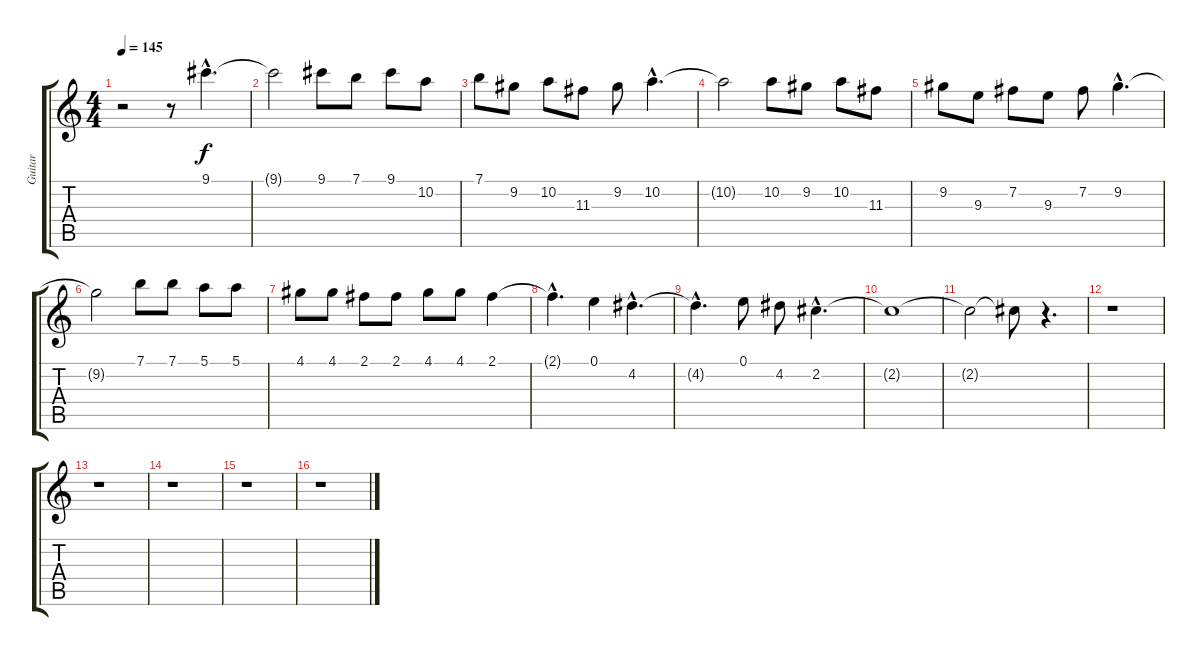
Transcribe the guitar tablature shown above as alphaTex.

\track ("Guitar" "Guitar") {instrument distortionguitar}
\staff {score tabs}
\tuning (E4 B3 G3 D3 A2 E2) {hide}
\ts (4 4)
\tempo 145
\clef g2
\ks c
r.2{dy f} r.8 9.1{hac}.4{d} |
9.1{t}.2 9.1.8 7.1.8 9.1.8 10.2.8 |
7.1.8 9.2.8 10.2.8 11.3.8 9.2.8 10.2{hac}.4{d} |
10.2{t}.2 10.2.8 9.2.8 10.2.8 11.3.8 |
9.2.8 9.3.8 7.2.8 9.3.8 7.2.8 9.2{hac}.4{d} |
9.2{t}.2 7.1.8 7.1.8 5.1.8 5.1.8 |
4.1.8 4.1.8 2.1.8 2.1.8 4.1.8 4.1.8 2.1.4 |
2.1{hac t}.4{d} 0.1.4 4.2{hac}.4{d} |
4.2{hac t}.4{d} 0.1.8 4.2.8 2.2{hac}.4{d} |
2.2{t}.1 |
2.2{t}.2 2.2{t}.8 r.4{d} |
r.1 |
r.1 |
r.1 |
r.1 |
r.1
